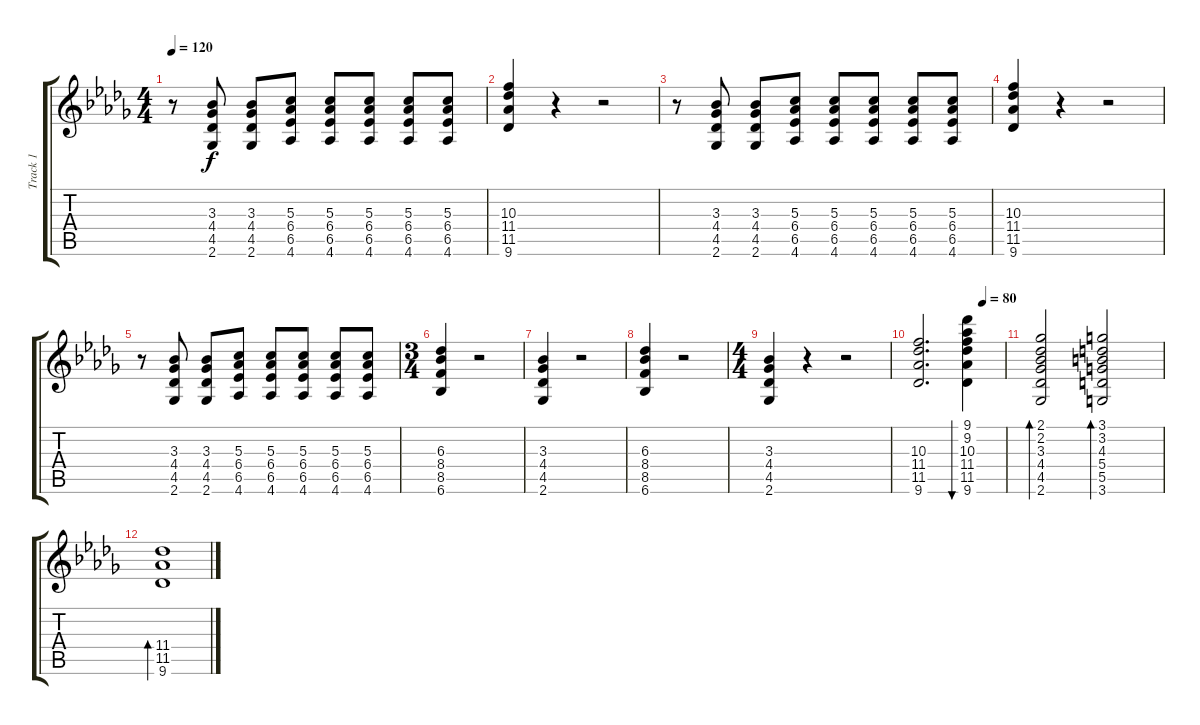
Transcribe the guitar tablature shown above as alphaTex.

\track ("Track 1" "Track 1") {instrument distortionguitar}
\staff {score tabs}
\tuning (E4 B3 G3 D3 A2 E2) {hide}
\ts (4 4)
\tempo 120
\clef g2
\ks db
r.8{dy f} (3.3 4.4 4.5 2.6).8 (3.3 4.4 4.5 2.6).8 (5.3 6.4 6.5 4.6).8 (5.3 6.4 6.5 4.6).8 (5.3 6.4 6.5 4.6).8 (5.3 6.4 6.5 4.6).8 (5.3 6.4 6.5 4.6).8 |
(10.3 11.4 11.5 9.6).4 r.4 r.2 |
r.8 (3.3 4.4 4.5 2.6).8 (3.3 4.4 4.5 2.6).8 (5.3 6.4 6.5 4.6).8 (5.3 6.4 6.5 4.6).8 (5.3 6.4 6.5 4.6).8 (5.3 6.4 6.5 4.6).8 (5.3 6.4 6.5 4.6).8 |
(10.3 11.4 11.5 9.6).4 r.4 r.2 |
r.8 (3.3 4.4 4.5 2.6).8 (3.3 4.4 4.5 2.6).8 (5.3 6.4 6.5 4.6).8 (5.3 6.4 6.5 4.6).8 (5.3 6.4 6.5 4.6).8 (5.3 6.4 6.5 4.6).8 (5.3 6.4 6.5 4.6).8 |
\ts (3 4)
(6.3 8.4 8.5 6.6).4 r.2 |
(3.3 4.4 4.5 2.6).4 r.2 |
(6.3 8.4 8.5 6.6).4 r.2 |
\ts (4 4)
(3.3 4.4 4.5 2.6).4 r.4 r.2 |
\tempo (80 0.75)
(10.3 11.4 11.5 9.6).2{d} (9.1 9.2 10.3 11.4 11.5 9.6).4{bu 480 instrument electricguitarclean} |
(2.1 2.2 3.3 4.4 4.5 2.6).2{bd 480} (3.1 3.2 4.3 5.4 5.5 3.6).2{bd 480} |
(11.4 11.5 9.6).1{bd 480}
